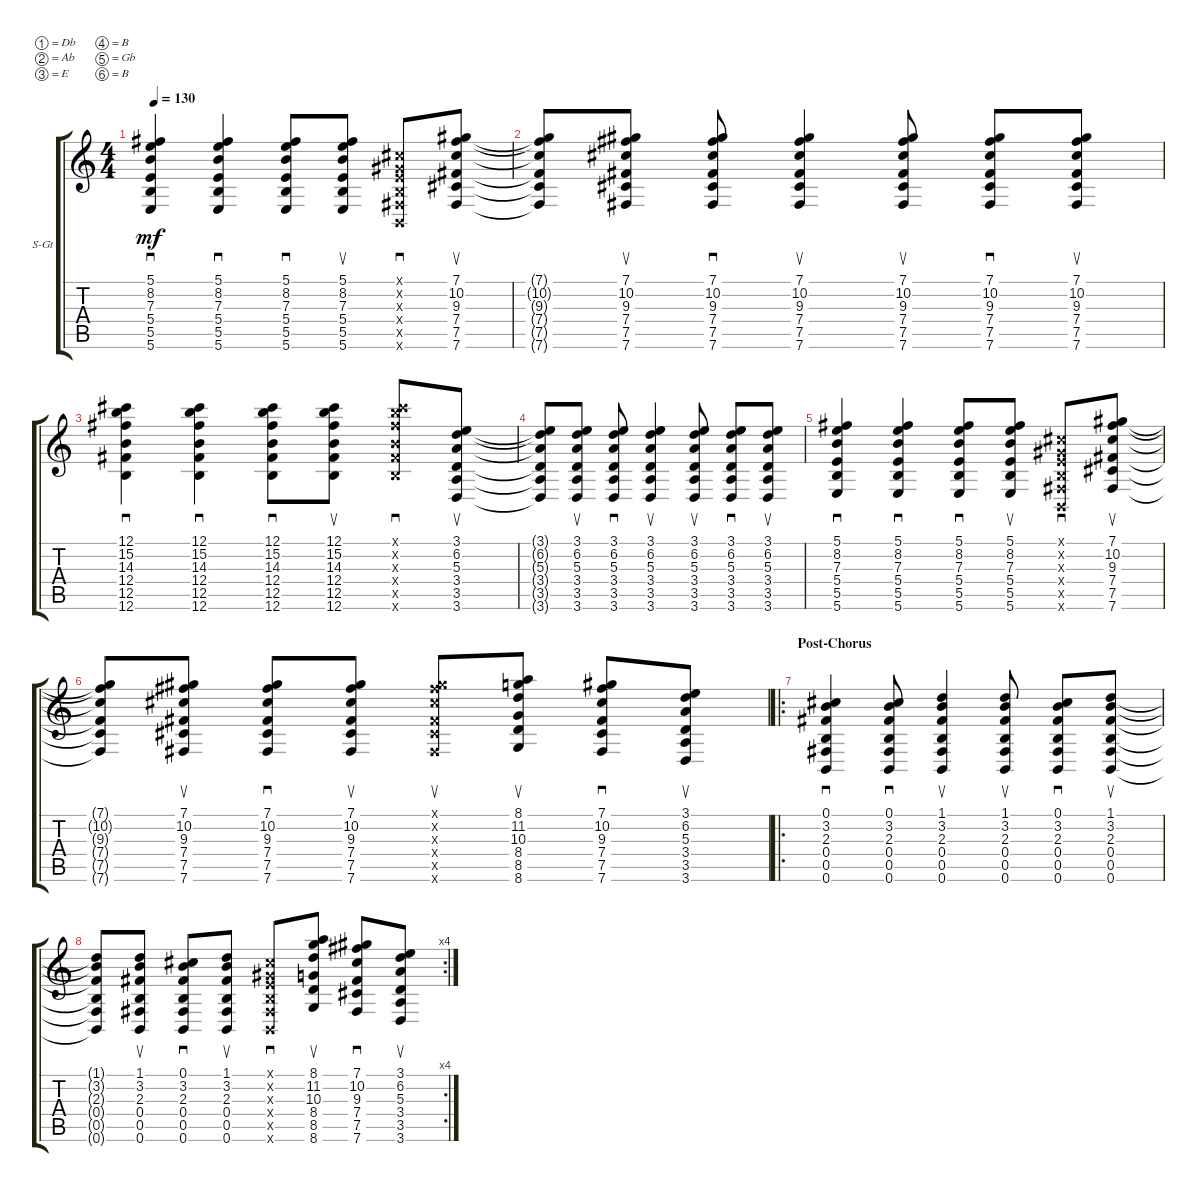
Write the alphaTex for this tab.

\defaultSystemsLayout 4
\bracketExtendMode groupsimilarinstruments
\firstSystemTrackNameOrientation horizontal
\otherSystemsTrackNameOrientation horizontal
\track ("GTR 1" "S-Gt") {instrument acousticguitarsteel}
\staff {score tabs}
\tuning (Db4 Ab3 E3 B2 Gb2 B1)
\ts (4 4)
\tempo 130
\clef g2
\ks c
(5.6 5.5 5.4 7.3 8.2 5.1).4{sd dy mf} (5.6 5.5 5.4 7.3 8.2 5.1).4{sd} (5.6 5.5 5.4 7.3 8.2 5.1).8{sd} (5.6 5.5 5.4 7.3 8.2 5.1).8{su} (0.6{x} 0.5{x} 0.4{x} 0.3{x} 0.2{x} 0.1{x}).8{sd} (7.6 7.5 7.4 9.3 10.2 7.1).8{su} |
(7.6{t} 7.5{t} 7.4{t} 9.3{t} 10.2{t} 7.1{t}).8 (7.6 7.5 7.4 9.3 10.2 7.1).8{su} (7.6 7.5 7.4 9.3 10.2 7.1).8{sd} (7.6 7.5 7.4 9.3 10.2 7.1).4{su} (7.6 7.5 7.4 9.3 10.2 7.1).8{su} (7.6 7.5 7.4 9.3 10.2 7.1).8{sd} (7.6 7.5 7.4 9.3 10.2 7.1).8{su} |
(12.6 12.5 12.4 14.3 15.2 12.1).4{sd} (12.6 12.5 12.4 14.3 15.2 12.1).4{sd} (12.6 12.5 12.4 14.3 15.2 12.1).8{sd} (12.6 12.5 12.4 14.3 15.2 12.1).8{su} (12.6{x} 12.5{x} 12.4{x} 14.3{x} 15.2{x} 12.1{x}).8{sd} (3.6 3.5 3.4 5.3 6.2 3.1).8{su} |
(3.6{t} 3.5{t} 3.4{t} 5.3{t} 6.2{t} 3.1{t}).8 (3.6 3.5 3.4 5.3 6.2 3.1).8{su} (3.6 3.5 3.4 5.3 6.2 3.1).8{sd} (3.6 3.5 3.4 5.3 6.2 3.1).4{su} (3.6 3.5 3.4 5.3 6.2 3.1).8{su} (3.6 3.5 3.4 5.3 6.2 3.1).8{sd} (3.6 3.5 3.4 5.3 6.2 3.1).8{su} |
(5.6 5.5 5.4 7.3 8.2 5.1).4{sd} (5.6 5.5 5.4 7.3 8.2 5.1).4{sd} (5.6 5.5 5.4 7.3 8.2 5.1).8{sd} (5.6 5.5 5.4 7.3 8.2 5.1).8{su} (0.6{x} 0.5{x} 0.4{x} 0.3{x} 0.2{x} 0.1{x}).8{sd} (7.6 7.5 7.4 9.3 10.2 7.1).8{su} |
(7.6{t} 7.5{t} 7.4{t} 9.3{t} 10.2{t} 7.1{t}).8 (7.6 7.5 7.4 9.3 10.2 7.1).8{su} (7.6 7.5 7.4 9.3 10.2 7.1).8{sd} (7.6 7.5 7.4 9.3 10.2 7.1).8{su} (7.6{x} 7.5{x} 7.4{x} 9.3{x} 10.2{x} 7.1{x}).8{su} (8.6 8.5 8.4 10.3 11.2 8.1).8{su} (7.6 7.5 7.4 9.3 10.2 7.1).8{sd} (3.6 3.5 3.4 5.3 6.2 3.1).8{su} |
\ro
\section ("" "Post-Chorus")
(0.6 0.5 0.4 2.3 3.2 0.1).4{sd} (0.6 0.5 0.4 2.3 3.2 0.1).8{sd} (0.6 0.5 0.4 2.3 3.2 1.1).4{su} (0.6 0.5 0.4 2.3 3.2 1.1).8{su} (0.6 0.5 0.4 2.3 3.2 0.1).8{sd} (0.6 0.5 0.4 2.3 3.2 1.1).8{su} |
\rc 4
(0.6{t} 0.5{t} 0.4{t} 2.3{t} 3.2{t} 1.1{t}).8 (0.6 0.5 0.4 2.3 3.2 1.1).8{su} (0.6 0.5 0.4 2.3 3.2 0.1).8{sd} (0.6 0.5 0.4 2.3 3.2 1.1).8{su} (0.6{x} 0.5{x} 0.4{x} 0.3{x} 0.2{x} 0.1{x}).8{sd} (8.6 8.5 8.4 10.3 11.2 8.1).8{su} (7.6 7.5 7.4 9.3 10.2 7.1).8{sd} (3.6 3.5 3.4 5.3 6.2 3.1).8{su}
